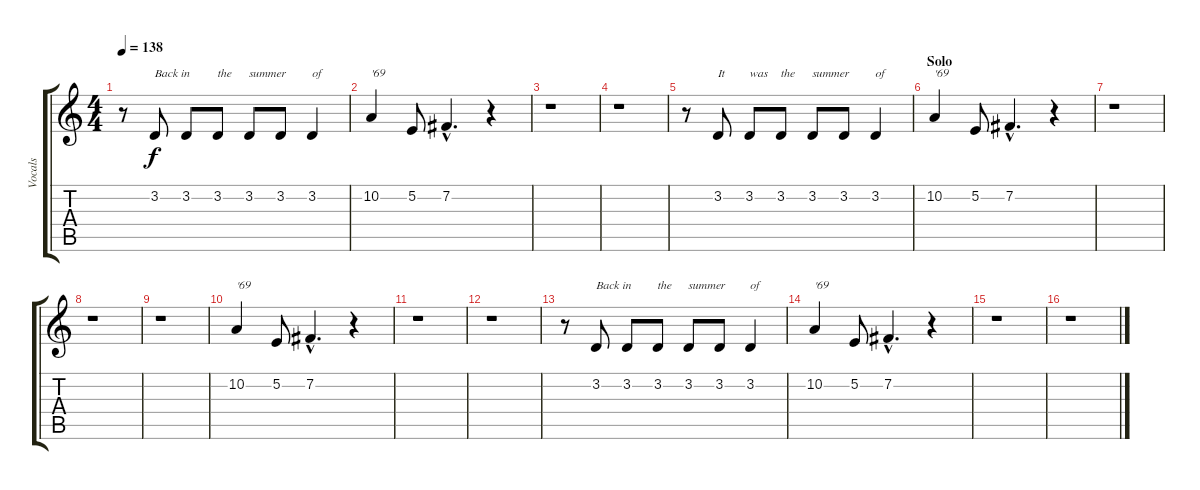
\track ("Vocals" "Vocals") {instrument altosax}
\staff {score tabs}
\tuning (E4 B3 G3 D3 A2 E2) {hide}
\ts (4 4)
\tempo 138
\clef g2
\ks c
r.8{dy f} 3.2.8{txt "Back in"} 3.2.8 3.2.8{txt "the"} 3.2.8{txt "summer"} 3.2.8 3.2.4{txt "of"} |
10.2.4{txt "'69"} 5.2.8 7.2{hac}.4{d} r.4 |
r.1 |
r.1 |
r.8 3.2.8{txt "It"} 3.2.8{txt "was"} 3.2.8{txt "the"} 3.2.8{txt "summer"} 3.2.8 3.2.4{txt "of"} |
\section ("" "Solo")
10.2.4{txt "'69"} 5.2.8 7.2{hac}.4{d} r.4 |
r.1 |
r.1 |
r.1 |
10.2.4{txt "'69"} 5.2.8 7.2{hac}.4{d} r.4 |
r.1 |
r.1 |
r.8 3.2.8{txt "Back in"} 3.2.8 3.2.8{txt "the"} 3.2.8{txt "summer"} 3.2.8 3.2.4{txt "of"} |
10.2.4{txt "'69"} 5.2.8 7.2{hac}.4{d} r.4 |
r.1 |
r.1
